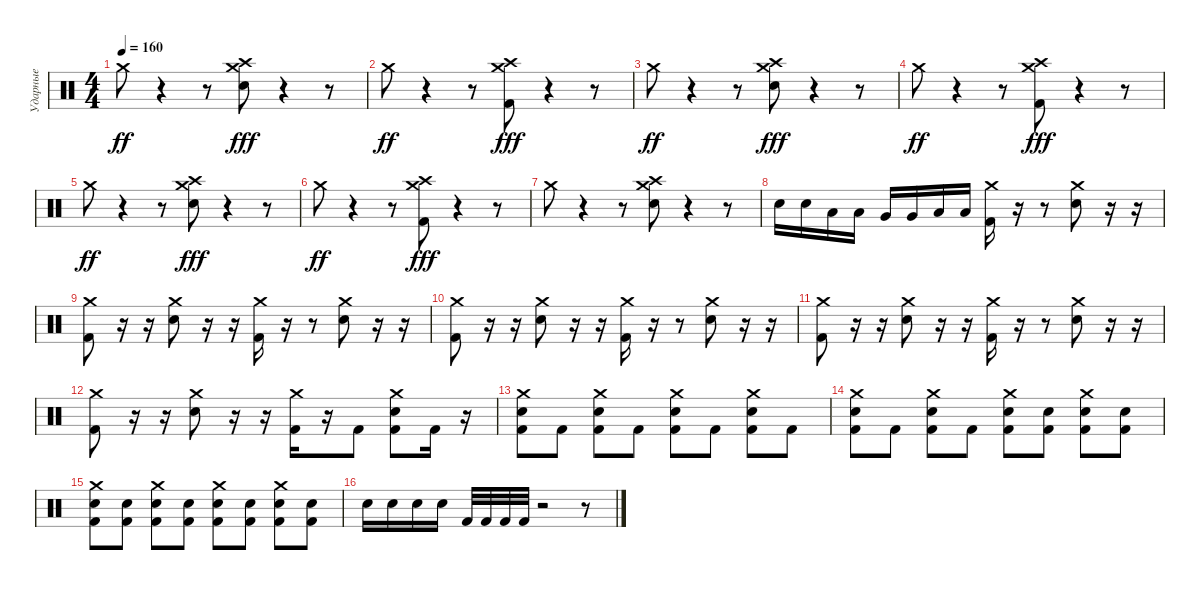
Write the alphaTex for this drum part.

\track ("Ударные" "Ударные") {instrument percussion}
\staff {score}
\articulation defaults
\ts (4 4)
\tempo 160
\clef neutral
\ks c "Crash medium (hit)".8{dy ff}
r.4 r.8 ("Crash medium (hit)" "Crash high (hit)" "Electric Snare (hit)").8{dy fff} r.4 r.8 |
"Crash medium (hit)".8{dy ff} r.4 r.8 ("Crash medium (hit)" "Crash high (hit)" "Kick (hit) 2").8{dy fff} r.4 r.8 |
"Crash medium (hit)".8{dy ff} r.4 r.8 ("Crash medium (hit)" "Crash high (hit)" "Electric Snare (hit)").8{dy fff} r.4 r.8 |
"Crash medium (hit)".8{dy ff} r.4 r.8 ("Crash medium (hit)" "Crash high (hit)" "Kick (hit) 2").8{dy fff} r.4 r.8 |
"Crash medium (hit)".8{dy ff} r.4 r.8 ("Crash medium (hit)" "Crash high (hit)" "Electric Snare (hit)").8{dy fff} r.4 r.8 |
"Crash medium (hit)".8{dy ff} r.4 r.8 ("Crash medium (hit)" "Crash high (hit)" "Kick (hit) 2").8{dy fff} r.4 r.8 |
"Crash medium (hit)".8 r.4 r.8 ("Crash medium (hit)" "Crash high (hit)" "Electric Snare (hit)").8 r.4 r.8 |
"Electric Snare (hit)".16 "Electric Snare (hit)".16 "Low Tom (hit)".16 "Low Tom (hit)".16 "Very Low Tom (hit)".16 "Very Low Tom (hit)".16 "Low Floor Tom (hit)".16 "Low Floor Tom (hit)".16 ("Crash medium (hit)" "Kick (hit) 2").16 r.16 r.8 ("Crash medium (hit)" "Electric Snare (hit)").8 r.16 r.16 |
("Crash medium (hit)" "Kick (hit) 2").8 r.16 r.16 ("Crash medium (hit)" "Electric Snare (hit)").8 r.16 r.16 ("Crash medium (hit)" "Kick (hit) 2").16 r.16 r.8 ("Crash medium (hit)" "Electric Snare (hit)").8 r.16 r.16 |
("Crash medium (hit)" "Kick (hit) 2").8 r.16 r.16 ("Crash medium (hit)" "Electric Snare (hit)").8 r.16 r.16 ("Crash medium (hit)" "Kick (hit) 2").16 r.16 r.8 ("Crash medium (hit)" "Electric Snare (hit)").8 r.16 r.16 |
("Crash medium (hit)" "Kick (hit) 2").8 r.16 r.16 ("Crash medium (hit)" "Electric Snare (hit)").8 r.16 r.16 ("Crash medium (hit)" "Kick (hit) 2").16 r.16 r.8 ("Crash medium (hit)" "Electric Snare (hit)").8 r.16 r.16 |
("Crash medium (hit)" "Kick (hit) 2").8 r.16 r.16 ("Crash medium (hit)" "Electric Snare (hit)").8 r.16 r.16 ("Crash medium (hit)" "Kick (hit) 2").16 r.16 "Kick (hit) 2".8 ("Crash medium (hit)" "Electric Snare (hit)" "Kick (hit) 2").8 "Kick (hit) 2".16 r.16 |
("Crash medium (hit)" "Electric Snare (hit)" "Kick (hit) 2").8 "Kick (hit) 2".8 ("Crash medium (hit)" "Electric Snare (hit)" "Kick (hit) 2").8 "Kick (hit) 2".8 ("Crash medium (hit)" "Electric Snare (hit)" "Kick (hit) 2").8 "Kick (hit) 2".8 ("Crash medium (hit)" "Electric Snare (hit)" "Kick (hit) 2").8 "Kick (hit) 2".8 |
("Crash medium (hit)" "Electric Snare (hit)" "Kick (hit) 2").8 "Kick (hit) 2".8 ("Crash medium (hit)" "Electric Snare (hit)" "Kick (hit) 2").8 "Kick (hit) 2".8 ("Crash medium (hit)" "Electric Snare (hit)" "Kick (hit) 2").8 ("Electric Snare (hit)" "Kick (hit) 2").8 ("Crash medium (hit)" "Electric Snare (hit)" "Kick (hit) 2").8 ("Electric Snare (hit)" "Kick (hit) 2").8 |
("Crash medium (hit)" "Electric Snare (hit)" "Kick (hit) 2").8 ("Electric Snare (hit)" "Kick (hit) 2").8 ("Crash medium (hit)" "Electric Snare (hit)" "Kick (hit) 2").8 ("Electric Snare (hit)" "Kick (hit) 2").8 ("Crash medium (hit)" "Electric Snare (hit)" "Kick (hit) 2").8 ("Electric Snare (hit)" "Kick (hit) 2").8 ("Crash medium (hit)" "Electric Snare (hit)" "Kick (hit) 2").8 ("Electric Snare (hit)" "Kick (hit) 2").8 |
"Electric Snare (hit)".16 "Electric Snare (hit)".16 "Electric Snare (hit)".16 "Electric Snare (hit)".16 "Kick (hit) 2".32 "Kick (hit) 2".32 "Kick (hit) 2".32 "Kick (hit) 2".32 r.2 r.8
